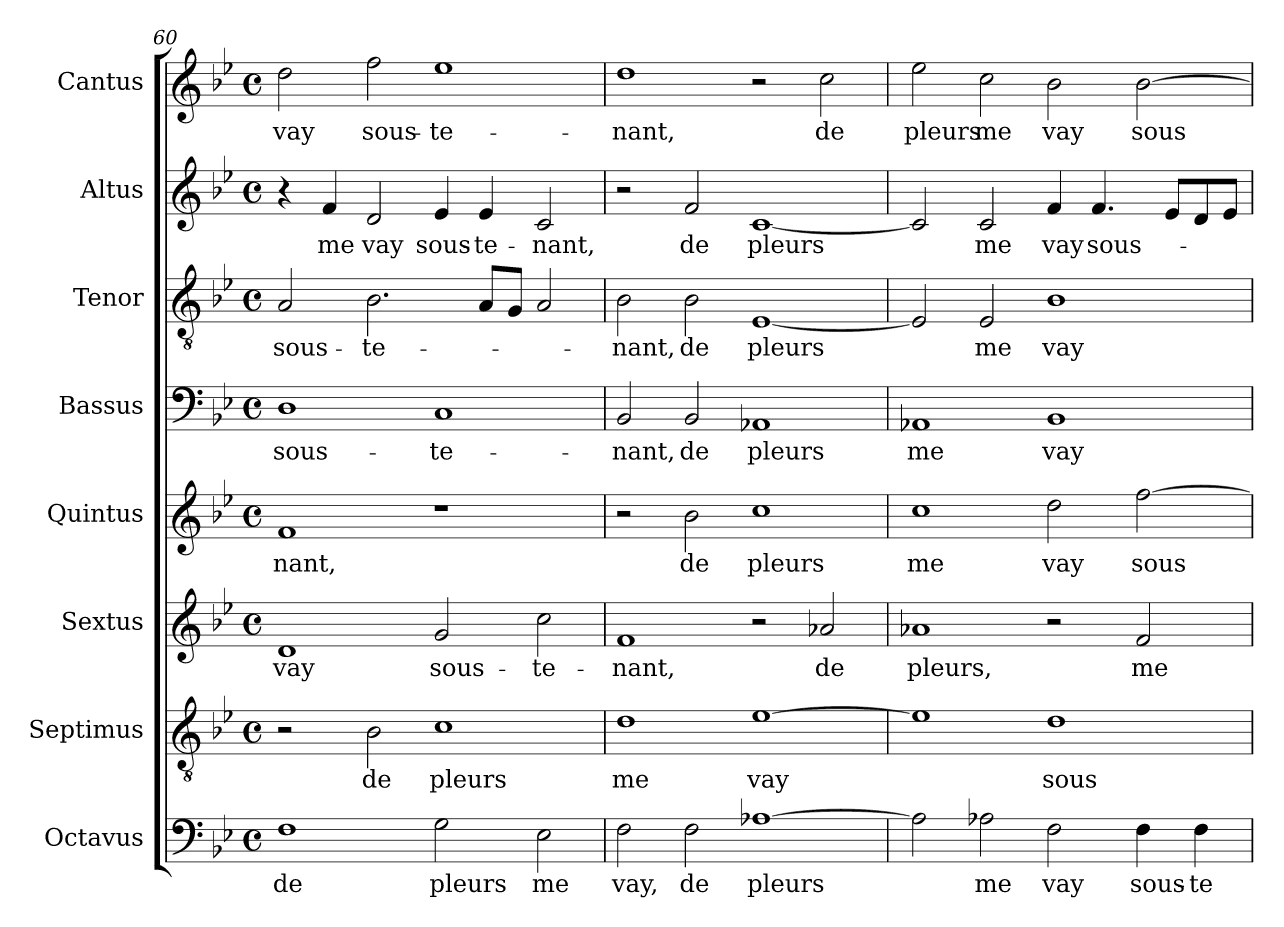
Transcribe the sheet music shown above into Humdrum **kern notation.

**kern	**text	**kern	**text	**kern	**text	**kern	**text	**kern	**text	**kern	**text	**kern	**text	**kern	**text
*part8	*part8	*part7	*part7	*part6	*part6	*part5	*part5	*part4	*part4	*part3	*part3	*part2	*part2	*part1	*part1
*staff8	*staff8	*staff7	*staff7	*staff6	*staff6	*staff5	*staff5	*staff4	*staff4	*staff3	*staff3	*staff2	*staff2	*staff1	*staff1
*I"Octavus	*	*I"Septimus	*	*I"Sextus	*	*I"Quintus	*	*I"Bassus	*	*I"Tenor	*	*I"Altus	*	*I"Cantus	*
*I'Oc	*	*I'Sp	*	*I'Sx	*	*I'Qn	*	*I'B	*	*I'T	*	*I'A	*	*I'C	*
*clefF4	*	*clefGv2	*	*clefG2	*	*clefG2	*	*clefF4	*	*clefGv2	*	*clefG2	*	*clefG2	*
*k[b-e-]	*	*k[b-e-]	*	*k[b-e-]	*	*k[b-e-]	*	*k[b-e-]	*	*k[b-e-]	*	*k[b-e-]	*	*k[b-e-]	*
*B-:	*	*B-:	*	*B-:	*	*B-:	*	*B-:	*	*B-:	*	*B-:	*	*B-:	*
*M4/4	*	*M4/4	*	*M4/4	*	*M4/4	*	*M4/4	*	*M4/4	*	*M4/4	*	*M4/4	*
*met(c)	*	*met(c)	*	*met(c)	*	*met(c)	*	*met(c)	*	*met(c)	*	*met(c)	*	*met(c)	*
=60	=60	=60	=60	=60	=60	=60	=60	=60	=60	=60	=60	=60	=60	=60	=60
!	!LO:LY:b	!	!	!	!LO:LY:b	!	!LO:LY:b	!	!LO:LY:b	!	!LO:LY:b	!	!	!	!LO:LY:b
1F	de	2r	.	1d	vay	1f	-nant,	1D	sous-	2A/	sous-	4r	.	2dd\	vay
!	!	!	!	!	!	!	!	!	!	!	!	!	!LO:LY:b	!	!
.	.	.	.	.	.	.	.	.	.	.	.	4f/	me	.	.
!	!	!	!LO:LY:b	!	!	!	!	!	!	!	!LO:LY:b	!	!LO:LY:b	!	!LO:LY:b
.	.	2B-\	de	.	.	.	.	.	.	2.B-\	-te-	2d/	vay	2ff\	sous-
!	!LO:LY:b	!	!LO:LY:b	!	!LO:LY:b	!	!	!	!LO:LY:b	!	!	!	!LO:LY:b	!	!LO:LY:b
2G\	pleurs	1c	pleurs	2g/	sous-	1r	.	1C	-te-	.	.	4e-/	sous-	1ee-	-te-
!	!	!	!	!	!	!	!	!	!	!	!	!	!LO:LY:b	!	!
.	.	.	.	.	.	.	.	.	.	8A/L	.	4e-/	-te-	.	.
.	.	.	.	.	.	.	.	.	.	8G/J	.	.	.	.	.
!	!LO:LY:b	!	!	!	!LO:LY:b	!	!	!	!	!	!	!	!LO:LY:b	!	!
2E-\	me	.	.	2cc\	-te-	.	.	.	.	2A/	.	2c/	-nant,	.	.
!!LO:PB:g=z
=61	=61	=61	=61	=61	=61	=61	=61	=61	=61	=61	=61	=61	=61	=61	=61
!	!LO:LY:b	!	!LO:LY:b	!	!LO:LY:b	!	!	!	!LO:LY:b	!	!LO:LY:b	!	!	!	!LO:LY:b
2F\	vay,	1d	me	1f	-nant,	2r	.	2BB-/	-nant,	2B-\	-nant,	2r	.	1dd	-nant,
!	!LO:LY:b	!	!	!	!	!	!LO:LY:b	!	!LO:LY:b	!	!LO:LY:b	!	!LO:LY:b	!	!
2F\	de	.	.	.	.	2b-\	de	2BB-/	de	2B-\	de	2f/	de	.	.
!	!LO:LY:b	!	!LO:LY:b	!	!	!	!LO:LY:b	!	!LO:LY:b	!	!LO:LY:b	!	!LO:LY:b	!	!
[1A-X	pleurs	[1e-	vay	2r	.	1cc	pleurs	1AA-X	pleurs	[1E-	pleurs	[1c	pleurs	2r	.
!	!	!	!	!	!LO:LY:b	!	!	!	!	!	!	!	!	!	!LO:LY:b
.	.	.	.	2a-X/	de	.	.	.	.	.	.	.	.	2cc\	de
=62	=62	=62	=62	=62	=62	=62	=62	=62	=62	=62	=62	=62	=62	=62	=62
!	!	!	!	!	!LO:LY:b	!	!LO:LY:b	!	!LO:LY:b	!	!	!	!	!	!LO:LY:b
2A-\]	.	1e-]	.	1a-X	pleurs,	1cc	me	1AA-X	me	2E-/]	.	2c/]	.	2ee-\	pleurs
!	!LO:LY:b	!	!	!	!	!	!	!	!	!	!LO:LY:b	!	!LO:LY:b	!	!LO:LY:b
2A-X\	me	.	.	.	.	.	.	.	.	2E-/	me	2c/	me	2cc\	me
!	!LO:LY:b	!	!LO:LY:b	!	!	!	!LO:LY:b	!	!LO:LY:b	!	!LO:LY:b	!	!LO:LY:b	!	!LO:LY:b
2F\	vay	1d	sous-	2r	.	2dd\	vay	1BB-	vay	1B-	vay	4f/	vay	2b-\	vay
!	!	!	!	!	!	!	!	!	!	!	!	!	!LO:LY:b	!	!
.	.	.	.	.	.	.	.	.	.	.	.	4.f/	sous-	.	.
!	!LO:LY:b	!	!	!	!LO:LY:b	!	!LO:LY:b	!	!	!	!	!	!	!	!LO:LY:b
4F\	sous-	.	.	2f/	me	[2ff\	sous-	.	.	.	.	.	.	[2b-\	sous-
.	.	.	.	.	.	.	.	.	.	.	.	8e-/L	.	.	.
!	!LO:LY:b	!	!	!	!	!	!	!	!	!	!	!	!	!	!
4F\	-te-	.	.	.	.	.	.	.	.	.	.	8d/	.	.	.
.	.	.	.	.	.	.	.	.	.	.	.	8e-/J	.	.	.
=	=	=	=	=	=	=	=	=	=	=	=	=	=	=	=
*-	*-	*-	*-	*-	*-	*-	*-	*-	*-	*-	*-	*-	*-	*-	*-
